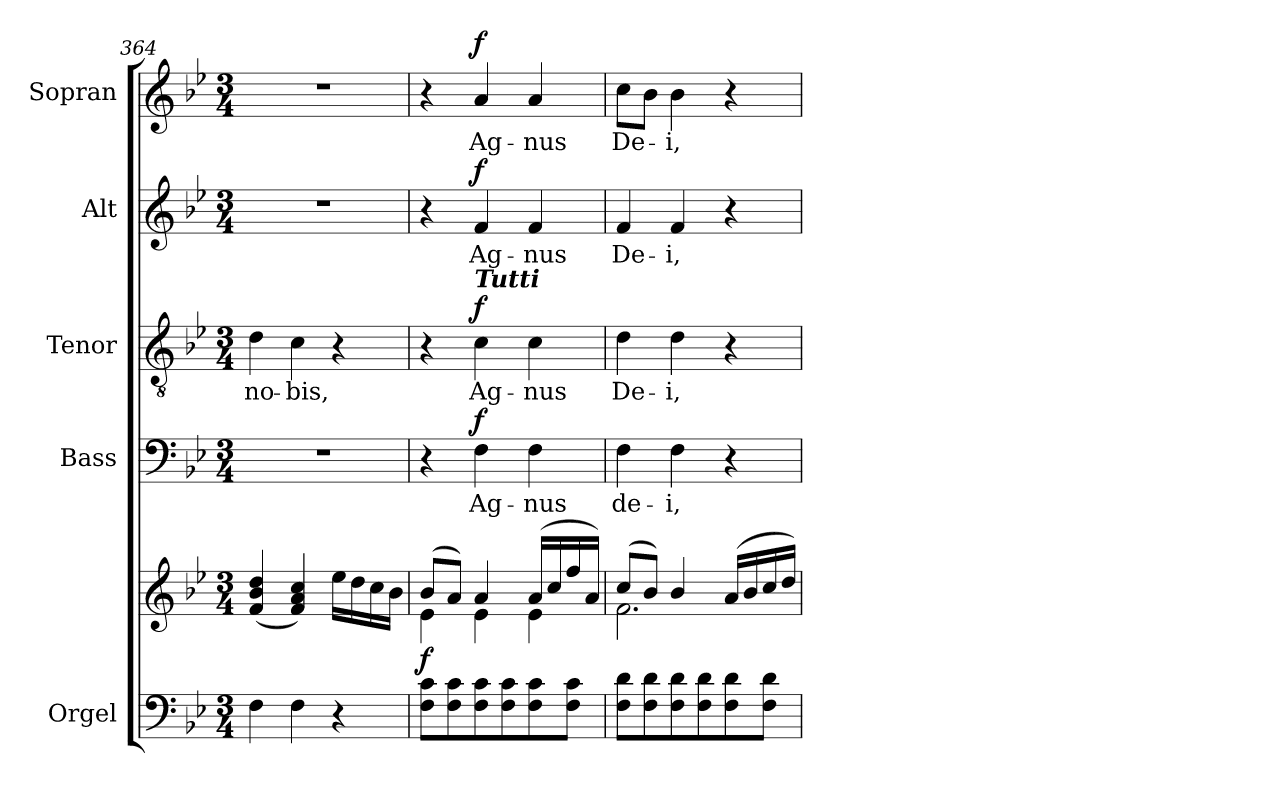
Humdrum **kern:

**kern	**kern	**dynam	**kern	**text	**dynam	**kern	**text	**dynam	**kern	**text	**dynam	**kern	**text	**dynam
*part5	*part5	*part5	*part4	*part4	*part4	*part3	*part3	*part3	*part2	*part2	*part2	*part1	*part1	*part1
*staff6	*staff5	*staff5/6	*staff4	*staff4	*staff4	*staff3	*staff3	*staff3	*staff2	*staff2	*staff2	*staff1	*staff1	*staff1
*I"Orgel	*	*	*I"Bass	*	*	*I"Tenor	*	*	*I"Alt	*	*	*I"Sopran	*	*
*I'Org.	*	*	*I'B.	*	*	*I'T.	*	*	*I'A.	*	*	*I'S.	*	*
*clefF4	*clefG2	*	*clefF4	*	*	*clefGv2	*	*	*clefG2	*	*	*clefG2	*	*
*k[b-e-]	*k[b-e-]	*	*k[b-e-]	*	*	*k[b-e-]	*	*	*k[b-e-]	*	*	*k[b-e-]	*	*
*B-:	*B-:	*	*B-:	*	*	*B-:	*	*	*B-:	*	*	*B-:	*	*
*M3/4	*M3/4	*	*M3/4	*	*	*M3/4	*	*	*M3/4	*	*	*M3/4	*	*
=364	=364	=364	=364	=364	=364	=364	=364	=364	=364	=364	=364	=364	=364	=364
!	!	!	!	!	!	!	!LO:LY:b	!	!	!	!	!	!	!
4F\	(4f/ 4b-/ 4dd/	.	2.r	.	.	4d\	no-	.	2.r	.	.	2.r	.	.
!	!	!	!	!	!	!	!LO:LY:b	!	!	!	!	!	!	!
4F\	4f/ 4a/ 4cc/)	.	.	.	.	4c\	-bis,	.	.	.	.	.	.	.
4r	16ee-\LL	.	.	.	.	4r	.	.	.	.	.	.	.	.
.	16dd\	.	.	.	.	.	.	.	.	.	.	.	.	.
.	16cc\	.	.	.	.	.	.	.	.	.	.	.	.	.
.	16b-\JJ	.	.	.	.	.	.	.	.	.	.	.	.	.
!!LO:LB:g=z
=365	=365	=365	=365	=365	=365	=365	=365	=365	=365	=365	=365	=365	=365	=365
*	*^	*	*	*	*	*	*	*	*	*	*	*	*	*
!	!	!	!LO:DY:b	!	!	!	!	!	!	!	!	!	!	!	!
8F\ 8c\L	(>8b-/L	4e-\	f	4r	.	.	4r	.	.	4r	.	.	4r	.	.
8F\ 8c\	8a/J)	.	.	.	.	.	.	.	.	.	.	.	.	.	.
!	!	!	!	!	!	!	!LO:TX:a:Bi:t=Tutti	!	!	!	!	!	!	!	!
!	!	!	!	!	!LO:LY:b	!LO:DY:a	!	!LO:LY:b	!LO:DY:a	!	!LO:LY:b	!LO:DY:a	!	!LO:LY:b	!LO:DY:a
8F\ 8c\	4a/	4e-\	.	4F\	Ag-	f	4c\	Ag-	f	4f/	Ag-	f	4a/	Ag-	f
8F\ 8c\	.	.	.	.	.	.	.	.	.	.	.	.	.	.	.
!	!	!	!	!	!LO:LY:b	!	!	!LO:LY:b	!	!	!LO:LY:b	!	!	!LO:LY:b	!
8F\ 8c\	(>16a/LL	4e-\	.	4F\	-nus	.	4c\	-nus	.	4f/	-nus	.	4a/	-nus	.
.	16cc/	.	.	.	.	.	.	.	.	.	.	.	.	.	.
8F\ 8c\J	16ff/	.	.	.	.	.	.	.	.	.	.	.	.	.	.
.	16a/JJ)	.	.	.	.	.	.	.	.	.	.	.	.	.	.
=366	=366	=366	=366	=366	=366	=366	=366	=366	=366	=366	=366	=366	=366	=366	=366
!	!	!	!	!	!LO:LY:b	!	!	!LO:LY:b	!	!	!LO:LY:b	!	!	!LO:LY:b	!
8F\ 8d\L	(>8cc/L	2.f\	.	4F\	de-	.	4d\	De-	.	4f/	De-	.	8cc\L	De-	.
8F\ 8d\	8b-/J)	.	.	.	.	.	.	.	.	.	.	.	8b-\J	.	.
!	!	!	!	!	!LO:LY:b	!	!	!LO:LY:b	!	!	!LO:LY:b	!	!	!LO:LY:b	!
8F\ 8d\	4b-/	.	.	4F\	-i,	.	4d\	-i,	.	4f/	-i,	.	4b-\	-i,	.
8F\ 8d\	.	.	.	.	.	.	.	.	.	.	.	.	.	.	.
8F\ 8d\	(>16a/LL	.	.	4r	.	.	4r	.	.	4r	.	.	4r	.	.
.	16b-/	.	.	.	.	.	.	.	.	.	.	.	.	.	.
8F\ 8d\J	16cc/	.	.	.	.	.	.	.	.	.	.	.	.	.	.
.	16dd/JJ)	.	.	.	.	.	.	.	.	.	.	.	.	.	.
*	*v	*v	*	*	*	*	*	*	*	*	*	*	*	*	*
=	=	=	=	=	=	=	=	=	=	=	=	=	=	=
*-	*-	*-	*-	*-	*-	*-	*-	*-	*-	*-	*-	*-	*-	*-
